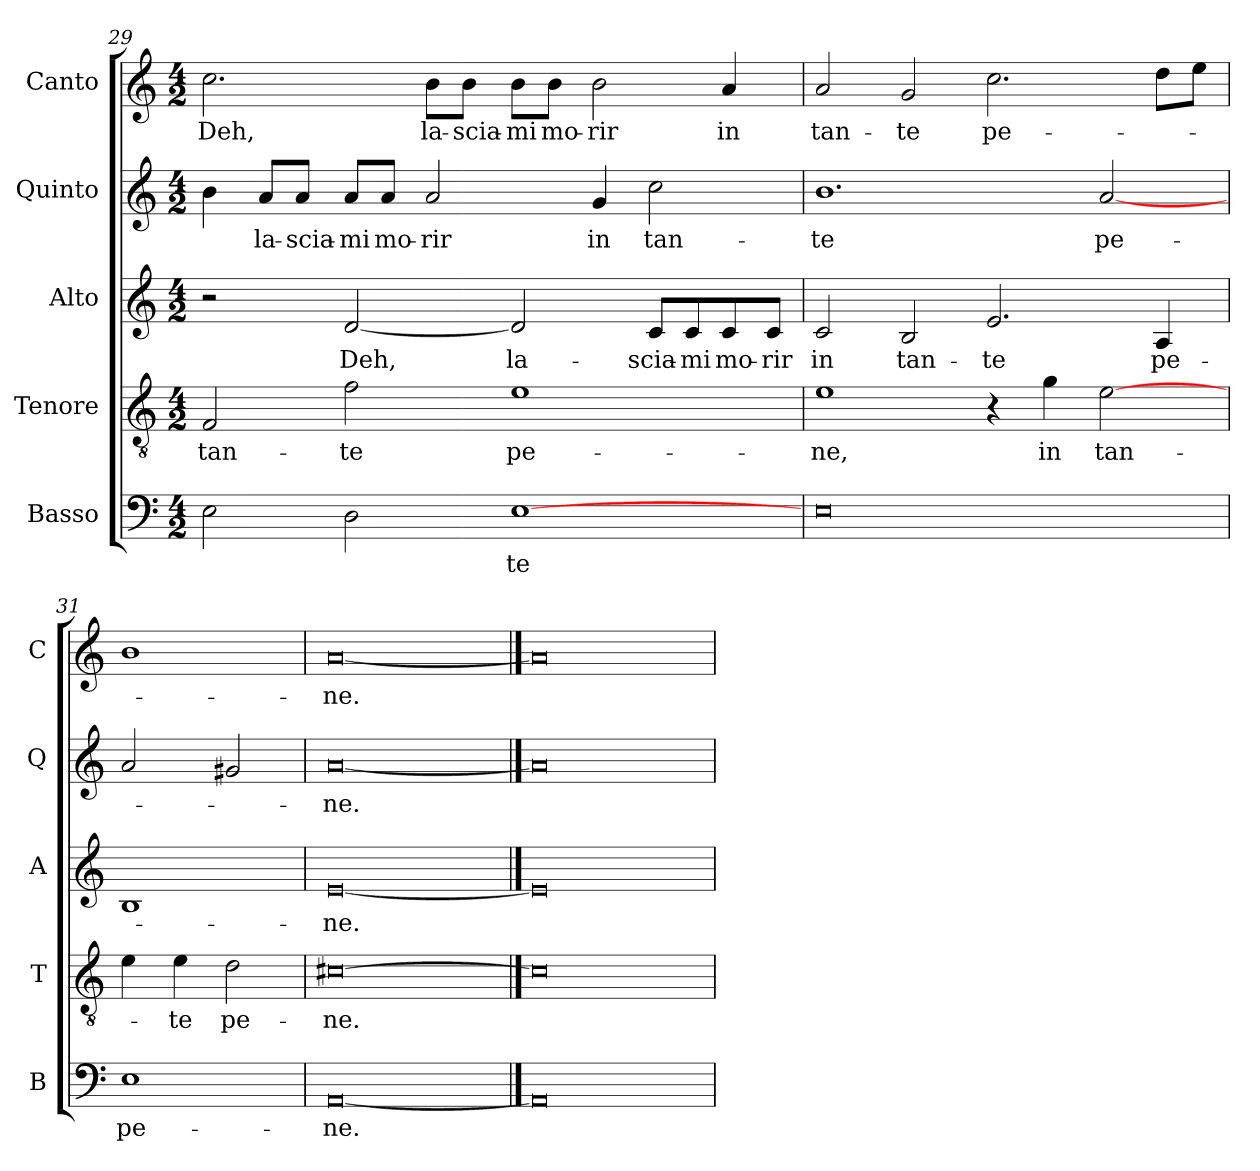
**kern	**text	**kern	**text	**kern	**text	**kern	**text	**kern	**text
*part5	*part5	*part4	*part4	*part3	*part3	*part2	*part2	*part1	*part1
*staff5	*staff5	*staff4	*staff4	*staff3	*staff3	*staff2	*staff2	*staff1	*staff1
*I"Basso	*	*I"Tenore	*	*I"Alto	*	*I"Quinto	*	*I"Canto	*
*I'B	*	*I'T	*	*I'A	*	*I'Q	*	*I'C	*
*clefF4	*	*clefGv2	*	*clefG2	*	*clefG2	*	*clefG2	*
*k[]	*	*k[]	*	*k[]	*	*k[]	*	*k[]	*
*C:	*	*C:	*	*C:	*	*C:	*	*C:	*
*M4/2	*	*M4/2	*	*M4/2	*	*M4/2	*	*M4/2	*
=29	=29	=29	=29	=29	=29	=29	=29	=29	=29
2E	.	2F	tan-	2r	.	4b	.	2.cc	Deh,
.	.	.	.	.	.	8aL	la-	.	.
.	.	.	.	.	.	8aJ	-scia-	.	.
2D	.	2f	-te	[2d	Deh,	8aL	-mi	.	.
.	.	.	.	.	.	8aJ	mo-	.	.
.	.	.	.	.	.	2a	-rir	8bL	la-
.	.	.	.	.	.	.	.	8bJ	-scia-
[1E	-te	1e	pe-	2d]	la-	.	.	8bL	-mi
.	.	.	.	.	.	.	.	8bJ	mo-
.	.	.	.	.	.	4g	in	2b	-rir
.	.	.	.	8cL	-scia-	2cc	tan-	.	.
.	.	.	.	8c	-mi	.	.	.	.
.	.	.	.	8c	mo-	.	.	4a	in
.	.	.	.	8cJ	-rir	.	.	.	.
=30	=30	=30	=30	=30	=30	=30	=30	=30	=30
0E	.	1e	-ne,	2c	in	1.b	-te	2a	tan-
.	.	.	.	2B	tan-	.	.	2g	-te
.	.	4r	.	2.e	-te	.	.	2.cc	pe-
.	.	4g	in	.	.	.	.	.	.
.	.	[2e	tan-	.	.	[2a	pe-	.	.
.	.	.	.	4A	pe-	.	.	8ddL	.
.	.	.	.	.	.	.	.	8eeJ	.
=31	=31	=31	=31	=31	=31	=31	=31	=31	=31
1E	pe-	4e	.	1B	.	2a	.	1b	.
.	.	4e	-te	.	.	.	.	.	.
.	.	2d	pe-	.	.	2g#X	.	.	.
=32	=32	=32	=32	=32	=32	=32	=32	=32	=32
[0AA	-ne.	[0c#X	-ne.	[0e	-ne.	[0a	-ne.	[0a	-ne.
==33	==33	==33	==33	==33	==33	==33	==33	==33	==33
0AA]	.	0c#]	.	0e]	.	0a]	.	0a]	.
=	=	=	=	=	=	=	=	=	=
*-	*-	*-	*-	*-	*-	*-	*-	*-	*-
